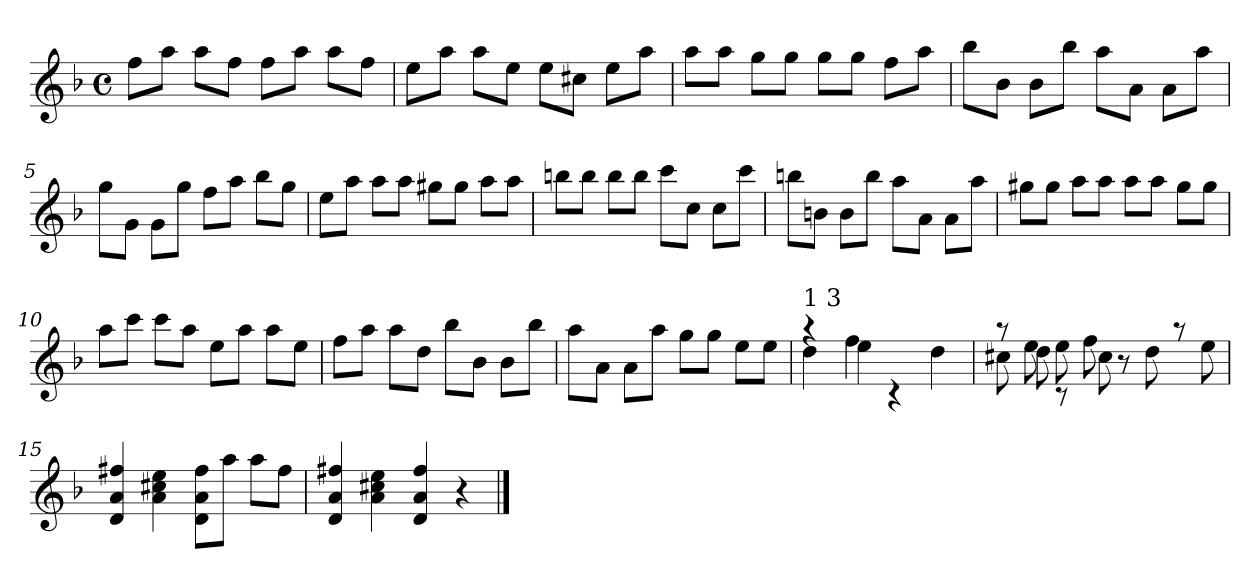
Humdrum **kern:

**kern
*part1
*staff1
*clefG2
*k[b-]
*F:
*M4/4
*met(c)
=1
8ff\L
8aa\J
8aa\L
8ff\J
8ff\L
8aa\J
8aa\L
8ff\J
=2
8ee\L
8aa\J
8aa\L
8ee\J
8ee\L
8cc#X\J
8ee\L
8aa\J
=3
8aa\L
8aa\J
8gg\L
8gg\J
8gg\L
8gg\J
8ff\L
8aa\J
=4
8bb-\L
8b-\J
8b-\L
8bb-\J
8aa\L
8a\J
8a\L
8aa\J
!!LO:LB:g=z
=5
8gg\L
8g\J
8g\L
8gg\J
8ff\L
8aa\J
8bb-\L
8gg\J
=6
8ee\L
8aa\J
8aa\L
8aa\J
8gg#X\L
8gg#\J
8aa\L
8aa\J
=7
8bbn\L
8bb\J
8bb\L
8bb\J
8ccc\L
8cc\J
8cc\L
8ccc\J
=8
8bbn\L
8bn\J
8b\L
8bb\J
8aa\L
8a\J
8a\L
8aa\J
!!LO:LB:g=z
=9
8gg#X\L
8gg#\J
8aa\L
8aa\J
8aa\L
8aa\J
8gg#\L
8gg#\J
=10
8aa\L
8ccc\J
8ccc\L
8aa\J
8ee\L
8aa\J
8aa\L
8ee\J
=11
8ff\L
8aa\J
8aa\L
8dd\J
8bb-\L
8b-\J
8b-\L
8bb-\J
=12
8aa\L
8a\J
8a\L
8aa\J
8gg\L
8gg\J
8ee\L
8ee\J
!!LO:LB:g=z
=13
*^
*	*^
!LO:TX:a:t=1 3	!	!
4raa	4dd\	4ryy
4ff\	4ryy	4ee\
2ryy	4rc	2ryy
.	4dd\	.
=14	=14	=14
*	*	*^
8raa	8cc#X\	8ryy	4.ryy
8ee\	8ryy	8dd\	.
8ee\	8rc	4ryy	.
4.ryy	8ff\	.	8cc#\
.	2ryy	8r	2ryy
.	.	8dd\	.
8raa	.	4ryy	.
8ee\	.	.	.
*v	*v	*v	*v
=15
4d/ 4a/ 4ff#X/
4a\ 4cc#X\ 4ee\
8d\ 8a\ 8ff#\L
8aa\J
8aa\L
8ff#\J
=16
4d/ 4a/ 4ff#X/
4a\ 4cc#X\ 4ee\
4d/ 4a/ 4ff#/
4r
==
*-
